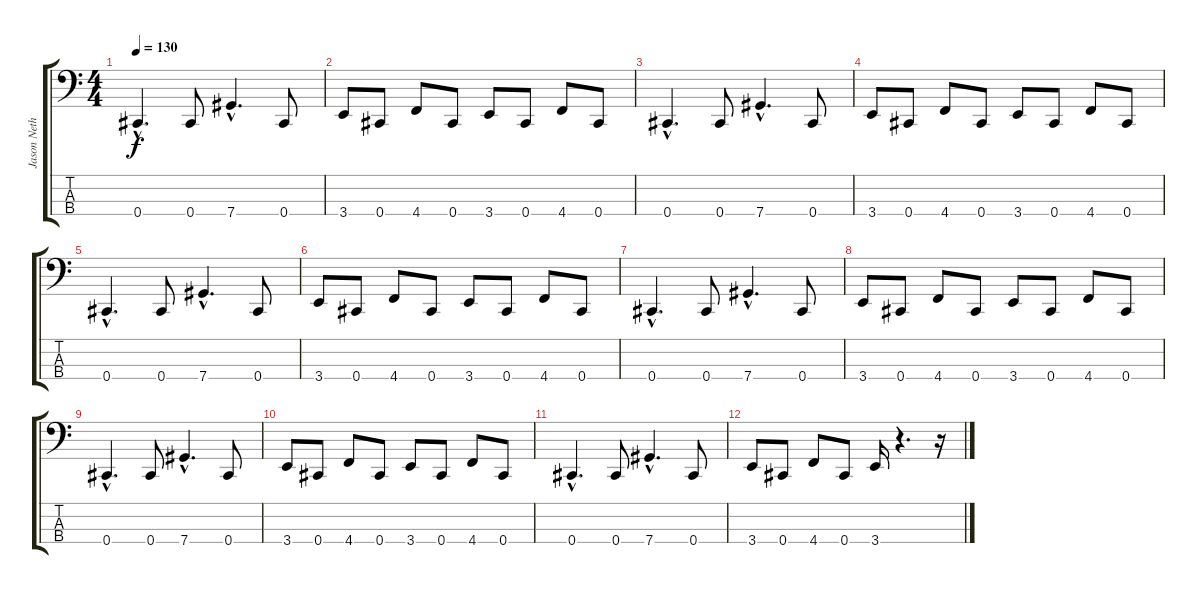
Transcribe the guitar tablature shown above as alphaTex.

\track ("Jason Netherton" "Jason Neth") {instrument electricbassfinger}
\staff {score tabs}
\tuning (Gb2 Db2 Ab1 Db1) {hide}
\ts (4 4)
\tempo 130
\clef f4
\ks c
0.4{hac}.4{d dy f} 0.4.8 7.4{hac}.4{d} 0.4.8 |
3.4.8 0.4.8 4.4.8 0.4.8 3.4.8 0.4.8 4.4.8 0.4.8 |
0.4{hac}.4{d} 0.4.8 7.4{hac}.4{d} 0.4.8 |
3.4.8 0.4.8 4.4.8 0.4.8 3.4.8 0.4.8 4.4.8 0.4.8 |
0.4{hac}.4{d} 0.4.8 7.4{hac}.4{d} 0.4.8 |
3.4.8 0.4.8 4.4.8 0.4.8 3.4.8 0.4.8 4.4.8 0.4.8 |
0.4{hac}.4{d} 0.4.8 7.4{hac}.4{d} 0.4.8 |
3.4.8 0.4.8 4.4.8 0.4.8 3.4.8 0.4.8 4.4.8 0.4.8 |
0.4{hac}.4{d} 0.4.8 7.4{hac}.4{d} 0.4.8 |
3.4.8 0.4.8 4.4.8 0.4.8 3.4.8 0.4.8 4.4.8 0.4.8 |
0.4{hac}.4{d} 0.4.8 7.4{hac}.4{d} 0.4.8 |
3.4.8 0.4.8 4.4.8 0.4.8 3.4.16 r.4{d} r.16
